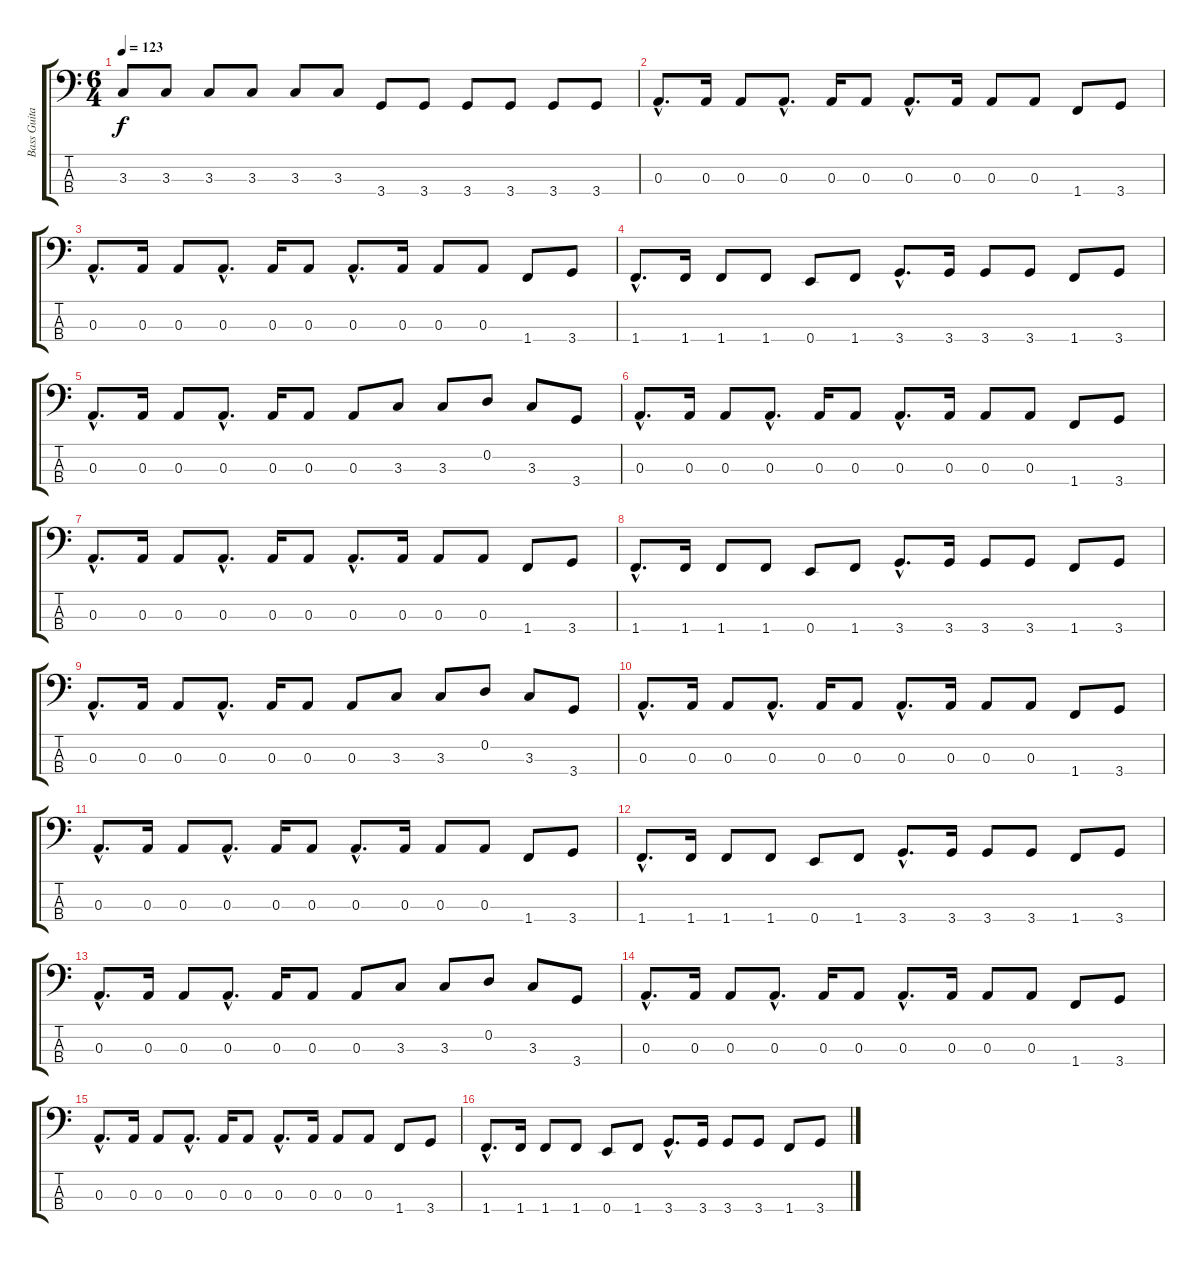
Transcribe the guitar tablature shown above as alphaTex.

\track ("Bass Guitar" "Bass Guita") {instrument electricbassfinger}
\staff {score tabs}
\tuning (G2 D2 A1 E1) {hide}
\ts (6 4)
\tempo 123
\clef f4
\ks c
3.3.8{dy f} 3.3.8 3.3.8 3.3.8 3.3.8 3.3.8 3.4.8 3.4.8 3.4.8 3.4.8 3.4.8 3.4.8 |
0.3{hac}.8{d} 0.3.16 0.3.8 0.3{hac}.8{d} 0.3.16 0.3.8 0.3{hac}.8{d} 0.3.16 0.3.8 0.3.8 1.4.8 3.4.8 |
0.3{hac}.8{d} 0.3.16 0.3.8 0.3{hac}.8{d} 0.3.16 0.3.8 0.3{hac}.8{d} 0.3.16 0.3.8 0.3.8 1.4.8 3.4.8 |
1.4{hac}.8{d} 1.4.16 1.4.8 1.4.8 0.4.8 1.4.8 3.4{hac}.8{d} 3.4.16 3.4.8 3.4.8 1.4.8 3.4.8 |
0.3{hac}.8{d} 0.3.16 0.3.8 0.3{hac}.8{d} 0.3.16 0.3.8 0.3.8 3.3.8 3.3.8 0.2.8 3.3.8 3.4.8 |
0.3{hac}.8{d} 0.3.16 0.3.8 0.3{hac}.8{d} 0.3.16 0.3.8 0.3{hac}.8{d} 0.3.16 0.3.8 0.3.8 1.4.8 3.4.8 |
0.3{hac}.8{d} 0.3.16 0.3.8 0.3{hac}.8{d} 0.3.16 0.3.8 0.3{hac}.8{d} 0.3.16 0.3.8 0.3.8 1.4.8 3.4.8 |
1.4{hac}.8{d} 1.4.16 1.4.8 1.4.8 0.4.8 1.4.8 3.4{hac}.8{d} 3.4.16 3.4.8 3.4.8 1.4.8 3.4.8 |
0.3{hac}.8{d} 0.3.16 0.3.8 0.3{hac}.8{d} 0.3.16 0.3.8 0.3.8 3.3.8 3.3.8 0.2.8 3.3.8 3.4.8 |
0.3{hac}.8{d} 0.3.16 0.3.8 0.3{hac}.8{d} 0.3.16 0.3.8 0.3{hac}.8{d} 0.3.16 0.3.8 0.3.8 1.4.8 3.4.8 |
0.3{hac}.8{d} 0.3.16 0.3.8 0.3{hac}.8{d} 0.3.16 0.3.8 0.3{hac}.8{d} 0.3.16 0.3.8 0.3.8 1.4.8 3.4.8 |
1.4{hac}.8{d} 1.4.16 1.4.8 1.4.8 0.4.8 1.4.8 3.4{hac}.8{d} 3.4.16 3.4.8 3.4.8 1.4.8 3.4.8 |
0.3{hac}.8{d} 0.3.16 0.3.8 0.3{hac}.8{d} 0.3.16 0.3.8 0.3.8 3.3.8 3.3.8 0.2.8 3.3.8 3.4.8 |
0.3{hac}.8{d} 0.3.16 0.3.8 0.3{hac}.8{d} 0.3.16 0.3.8 0.3{hac}.8{d} 0.3.16 0.3.8 0.3.8 1.4.8 3.4.8 |
0.3{hac}.8{d} 0.3.16 0.3.8 0.3{hac}.8{d} 0.3.16 0.3.8 0.3{hac}.8{d} 0.3.16 0.3.8 0.3.8 1.4.8 3.4.8 |
1.4{hac}.8{d} 1.4.16 1.4.8 1.4.8 0.4.8 1.4.8 3.4{hac}.8{d} 3.4.16 3.4.8 3.4.8 1.4.8 3.4.8
